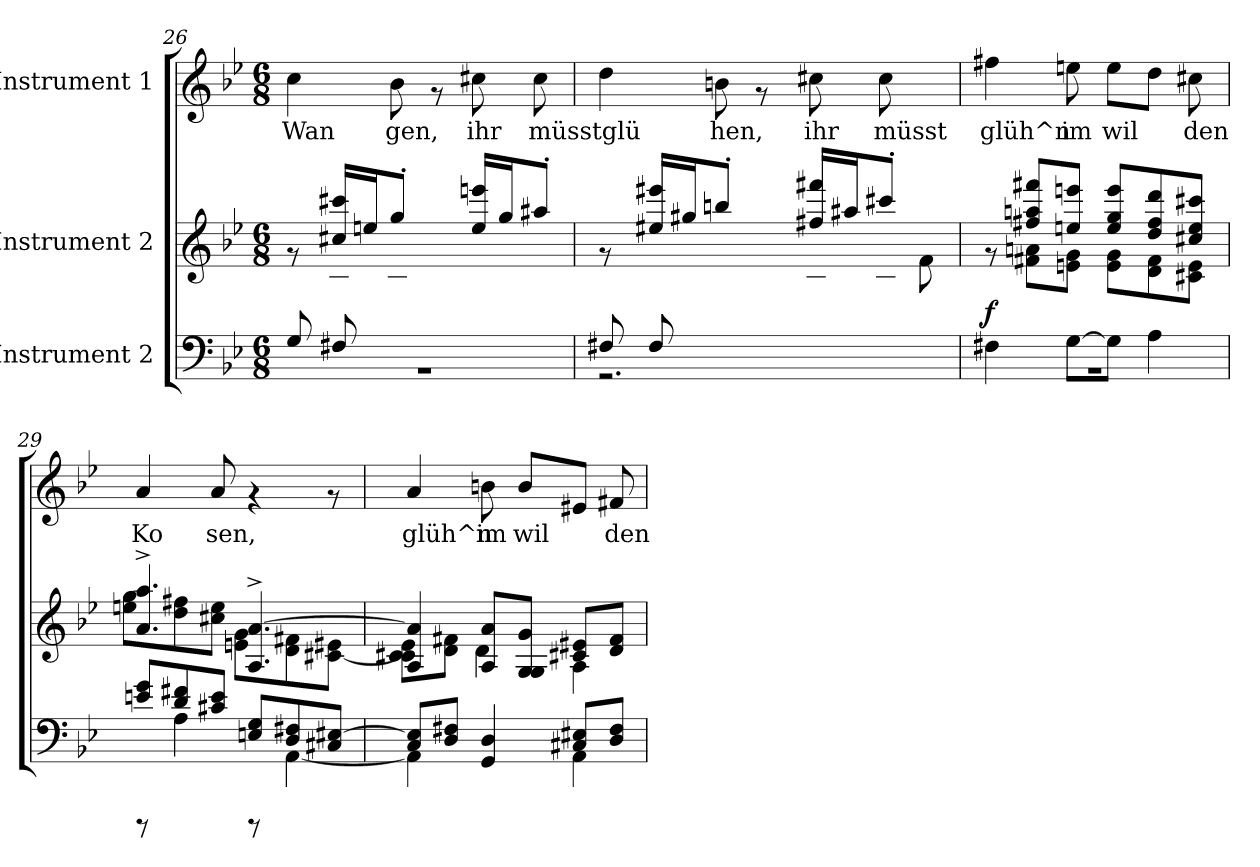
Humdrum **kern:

**kern	**dynam	**kern	**kern	**text
*part3	*part3	*part2	*part1	*part1
*staff3	*staff3	*staff2	*staff1	*staff1
*I"Instrument 2	*	*I"Instrument 2	*I"Instrument 1	*
*clefF4	*	*clefG2	*clefG2	*
*k[b-e-]	*	*k[b-e-]	*k[b-e-]	*
*B-:	*	*B-:	*B-:	*
*M6/8	*	*M6/8	*M6/8	*
=26	=26	=26	=26	=26
*^	*	*^	*	*
!	!	!	!	!	!	!LO:LY:b:cj
8G/L	2.r	.	8rg	8ryy	4cc\	Wan
8F#X/L	.	.	16ccc#X/ 16cc#X/L	8en\ 8c#X\	.	.
.	.	.	16een/	.	.	.
!	!	!	!	!	!	!LO:LY:b:cj
2ryy	.	.	8gg'>/J	8e\ 8c#\J	8b-\	gen,
.	.	.	8ryy	8rg	8rf	.
!	!	!	!	!	!	!LO:LY:b:cj
.	.	.	16eeen/ 16ee/L	8e\ 8g\	8cc#X\	ihr
.	.	.	16gg/	.	.	.
!	!	!	!	!	!	!LO:LY:b:cj
.	.	.	8aa#X'>/J	8e\ 8g\J	8cc#\	müsstglü
=27	=27	=27	=27	=27	=27	=27
!	!	!	!	!	!	!LO:LY:b:cj
8F#X/L	2.r	.	8rg	8ryy	4dd\	.
8F#/L	.	.	16eee#X/ 16ee#X/L	8bn\ 8g#X\ 8d\	.	.
.	.	.	16gg#X/	.	.	.
!	!	!	!	!	!	!LO:LY:b:cj
8ryy	.	.	8bbn'>/J	8b\ 8g#\ 8d\J	8bn\	hen,
2ryy	.	.	8ryy	8rg	8rf	.
!	!	!	!	!	!	!LO:LY:b:cj
.	.	.	16ff#X/ 16fff#X/L	8a#X\ 8f#X\ 8c#X\	8cc#X\	ihr
.	.	.	16aa#X/	.	.	.
!	!	!	!	!	!	!LO:LY:b:cj
.	.	.	8ccc#X'>/J	8c#\ 8a#\J	8cc#\	müsst
.	8ryy	.	8ryy	8f#\	8ryy	.
!!LO:LB:g=z
=28	=28	=28	=28	=28	=28	=28
!	!	!LO:DY:a	!	!	!	!LO:LY:b:cj
4F#X\	2.r	f	8rg	8ryy	4ff#X\	glüh^n
.	.	.	8fff#X/ 8ff#X/ 8aan/L	8f#X\ 8an\L	.	.
!	!	!	!	!	!	!LO:LY:b:cj
[<8G\L	.	.	8een/ 8eeen/J	8g\ 8en\J	8een\	im
!	!	!	!	!	!	!LO:LY:b:cj
8G\J]	.	.	8eee/ 8gg/ 8ee/L	8g\ 8e\L	8ee\L	wil
!	!	!	!	!	!	!LO:LY:b:cj
4A\	.	.	8ff#/ 8dd/ 8ddd/	8f#\ 8d\	8dd\J	.
!	!	!	!	!	!	!LO:LY:b:cj
.	.	.	8ee/ 8cc#X/ 8ccc#X/J	8e\ 8c#X\J	8cc#X\	den
=29	=29	=29	=29	=29	=29	=29
!	!	!	!	!	!	!LO:LY:b:cj
8en/ 8g/L	8rAAAA	.	4.aa/^> 4.a/^>	8een\ 8gg\L	4a/	Ko
8f#X/ 8d/	4A\	.	.	8ff#X\ 8dd\	.	.
!	!	!	!	!	!	!LO:LY:b:cj
8c#X/ 8e/J	.	.	.	8ee\ 8cc#X\J	8a/	sen,
8G/ 8En/L	8rAAAA	.	[>4.a/^> 4.A/^>	8g\ 8en\L	4rf	.
8F#X/ 8D/	[<4AA\	.	.	8f#X\ 8d\	.	.
[>8E#X/ 8C#X/J	.	.	.	8e#X\ [<8c#X\J	8rf	.
=30	=30	=30	=30	=30	=30	=30
!	!	!	!	!	!	!LO:LY:b:cj
8C/ 8E#/]L	4AA\]	.	4A/ 4a/]	8e-\ 8c#\ 8c#\]L	4a/	glüh^n
8D/ 8F#X/J	.	.	.	8d\ 8f#X\J	.	.
!	!	!	!	!	!	!LO:LY:b:cj
4D/ 4GG/	4ryy	.	8a/ 8A/L	4d\	8bn\	im
!	!	!	!	!	!	!LO:LY:b:cj
.	.	.	8g/ 8G/ 8G/J	.	8b/L	wil
!	!	!	!	!	!	!LO:LY:b:cj
8C#X/ 8E#X/L	4AA\	.	8c#X/ 8e#X/L	4A\	8e#X/J	.
!	!	!	!	!	!	!LO:LY:b:cj
8F#/ 8D/J	.	.	8f#/ 8d/J	.	8f#X/	den
*v	*v	*	*	*	*	*
*	*	*v	*v	*	*
=	=	=	=	=
*-	*-	*-	*-	*-
